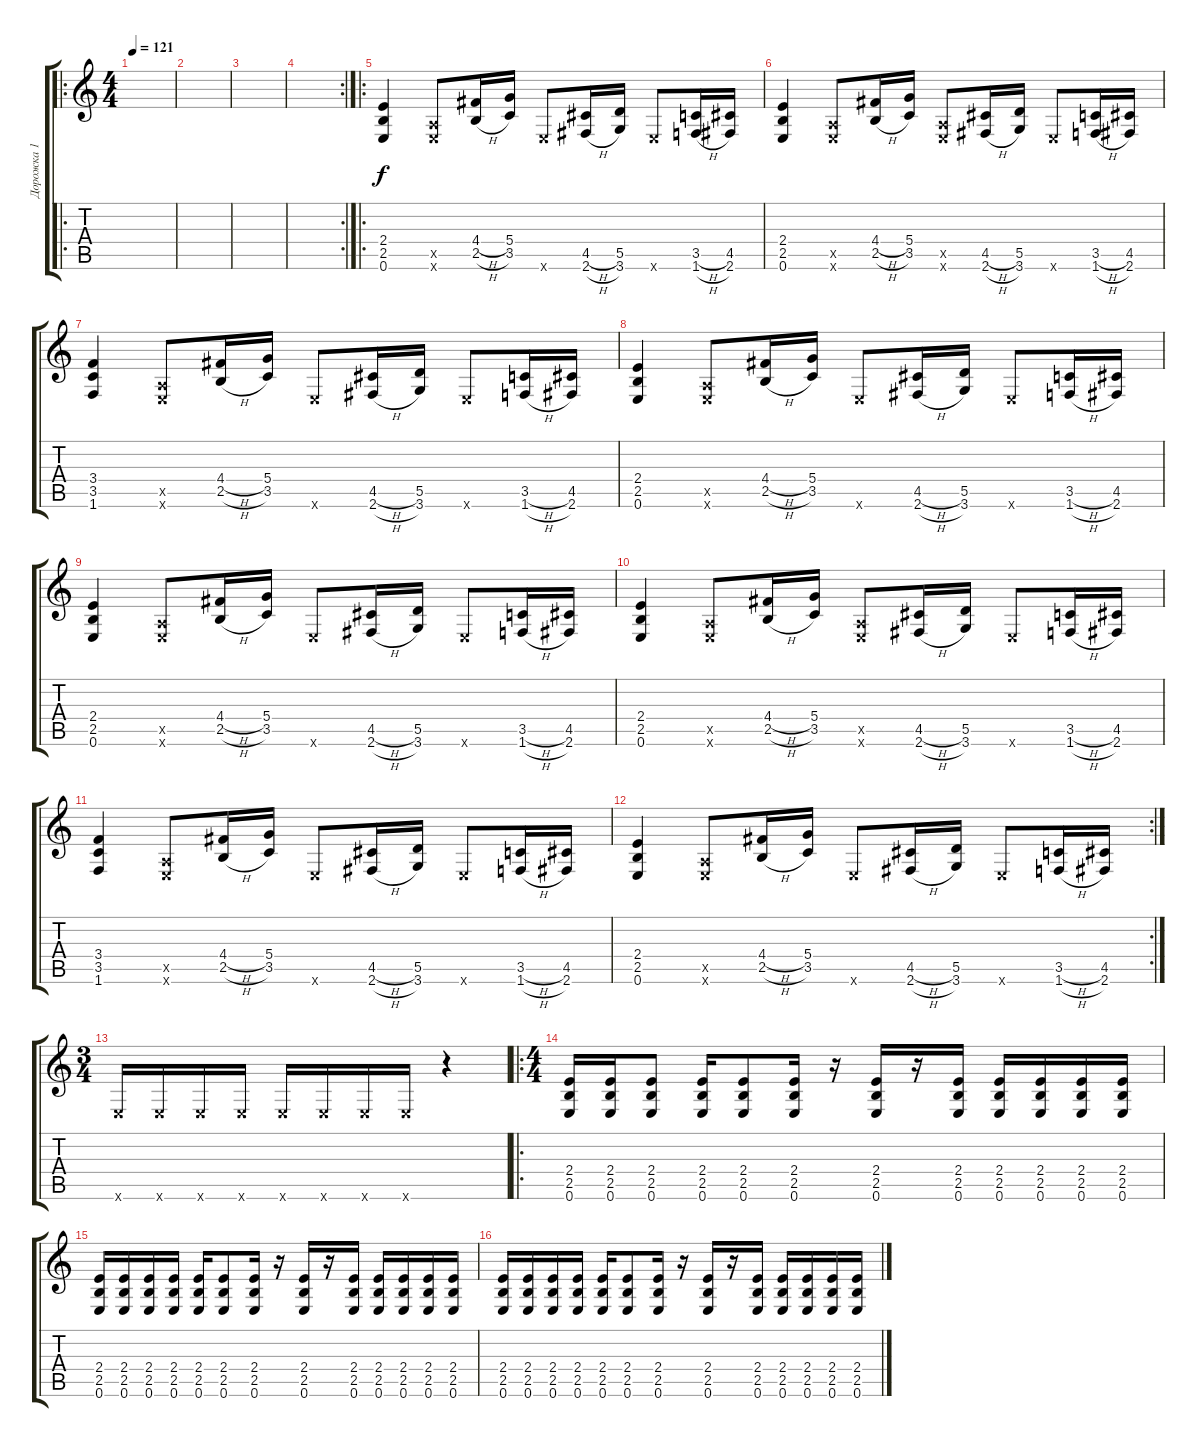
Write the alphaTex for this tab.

\track ("Дорожка 1" "Дорожка 1") {instrument distortionguitar}
\staff {score tabs}
\tuning (E4 B3 G3 D3 A2 E2) {hide}
\ro
\ts (4 4)
\tempo 121
\clef g2
\ks c
|
|
|
\rc 2
|
\ro
(2.4 2.5 0.6).4 (0.5{x} 0.6{x}).8 (4.4{h} 2.5{h}).16 (5.4 3.5).16 0.6{x}.8 (4.5{h} 2.6{h}).16 (5.5 3.6).16 0.6{x}.8 (3.5{h} 1.6{h}).16 (4.5 2.6).16 |
(2.4 2.5 0.6).4 (0.5{x} 0.6{x}).8 (4.4{h} 2.5{h}).16 (5.4 3.5).16 (0.5{x} 0.6{x}).8 (4.5{h} 2.6{h}).16 (5.5 3.6).16 0.6{x}.8 (3.5{h} 1.6{h}).16 (4.5 2.6).16 |
(3.4 3.5 1.6).4 (0.5{x} 0.6{x}).8 (4.4{h} 2.5{h}).16 (5.4 3.5).16 0.6{x}.8 (4.5{h} 2.6{h}).16 (5.5 3.6).16 0.6{x}.8 (3.5{h} 1.6{h}).16 (4.5 2.6).16 |
(2.4 2.5 0.6).4 (0.5{x} 0.6{x}).8 (4.4{h} 2.5{h}).16 (5.4 3.5).16 0.6{x}.8 (4.5{h} 2.6{h}).16 (5.5 3.6).16 0.6{x}.8 (3.5{h} 1.6{h}).16 (4.5 2.6).16 |
(2.4 2.5 0.6).4 (0.5{x} 0.6{x}).8 (4.4{h} 2.5{h}).16 (5.4 3.5).16 0.6{x}.8 (4.5{h} 2.6{h}).16 (5.5 3.6).16 0.6{x}.8 (3.5{h} 1.6{h}).16 (4.5 2.6).16 |
(2.4 2.5 0.6).4 (0.5{x} 0.6{x}).8 (4.4{h} 2.5{h}).16 (5.4 3.5).16 (0.5{x} 0.6{x}).8 (4.5{h} 2.6{h}).16 (5.5 3.6).16 0.6{x}.8 (3.5{h} 1.6{h}).16 (4.5 2.6).16 |
(3.4 3.5 1.6).4 (0.5{x} 0.6{x}).8 (4.4{h} 2.5{h}).16 (5.4 3.5).16 0.6{x}.8 (4.5{h} 2.6{h}).16 (5.5 3.6).16 0.6{x}.8 (3.5{h} 1.6{h}).16 (4.5 2.6).16 |
\rc 2
(2.4 2.5 0.6).4 (0.5{x} 0.6{x}).8 (4.4{h} 2.5{h}).16 (5.4 3.5).16 0.6{x}.8 (4.5{h} 2.6{h}).16 (5.5 3.6).16 0.6{x}.8 (3.5{h} 1.6{h}).16 (4.5 2.6).16 |
\ts (3 4)
0.6{x}.16 0.6{x}.16 0.6{x}.16 0.6{x}.16 0.6{x}.16 0.6{x}.16 0.6{x}.16 0.6{x}.16 r.4 |
\ro
\ts (4 4)
(2.4 2.5 0.6).16 (2.4 2.5 0.6).16 (2.4 2.5 0.6).8 (2.4 2.5 0.6).16 (2.4 2.5 0.6).8 (2.4 2.5 0.6).16 r.16 (2.4 2.5 0.6).16 r.16 (2.4 2.5 0.6).16 (2.4 2.5 0.6).16 (2.4 2.5 0.6).16 (2.4 2.5 0.6).16 (2.4 2.5 0.6).16 |
(2.4 2.5 0.6).16 (2.4 2.5 0.6).16 (2.4 2.5 0.6).16 (2.4 2.5 0.6).16 (2.4 2.5 0.6).16 (2.4 2.5 0.6).8 (2.4 2.5 0.6).16 r.16 (2.4 2.5 0.6).16 r.16 (2.4 2.5 0.6).16 (2.4 2.5 0.6).16 (2.4 2.5 0.6).16 (2.4 2.5 0.6).16 (2.4 2.5 0.6).16 |
(2.4 2.5 0.6).16 (2.4 2.5 0.6).16 (2.4 2.5 0.6).16 (2.4 2.5 0.6).16 (2.4 2.5 0.6).16 (2.4 2.5 0.6).8 (2.4 2.5 0.6).16 r.16 (2.4 2.5 0.6).16 r.16 (2.4 2.5 0.6).16 (2.4 2.5 0.6).16 (2.4 2.5 0.6).16 (2.4 2.5 0.6).16 (2.4 2.5 0.6).16
